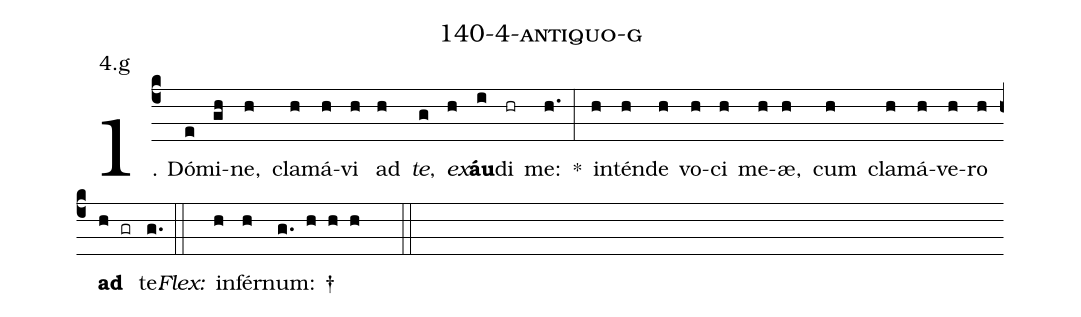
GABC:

name: 140-4-antiquo-g;
annotation: 4.g;
%%
(c4)1. Dó(e)mi(gh)ne,(h) cla(h)má(h)vi(h) ad(h) <i>te</i>,(g) <i>ex</i>(h)<b>áu</b>(i)di(hr) me:(h.) *(:) in(h)tén(h)de(h) vo(h)ci(h) me(h)æ,(h) cum(h) cla(h)má(h)ve(h)ro(h) <b>ad</b>(h gr) te.(g.) (::)
<i>Flex:</i>()  in(h)fér(h)num: †(g. h h h  ::)
